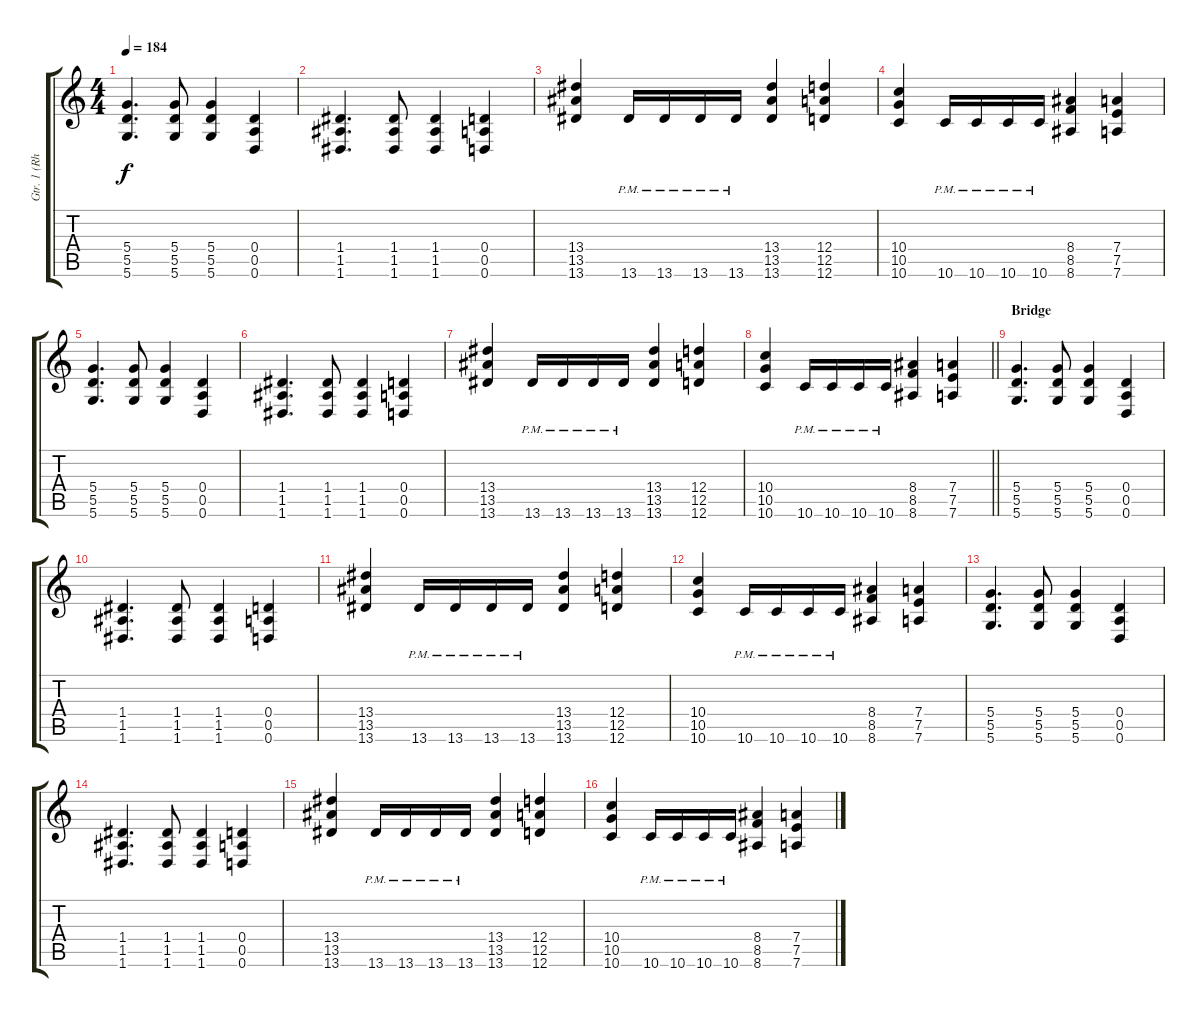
\track ("Gtr. 1 (Rhythm)" "Gtr. 1 (Rh") {instrument distortionguitar}
\staff {score tabs}
\tuning (E4 B3 G3 D3 A2 D2) {hide}
\ts (4 4)
\tempo 184
\clef g2
\ks c
(5.4 5.5 5.6).4{d dy f} (5.4 5.5 5.6).8 (5.4 5.5 5.6).4 (0.4 0.5 0.6).4 |
(1.4 1.5 1.6).4{d} (1.4 1.5 1.6).8 (1.4 1.5 1.6).4 (0.4 0.5 0.6).4 |
(13.4 13.5 13.6).4 13.6{pm}.16 13.6{pm}.16 13.6{pm}.16 13.6{pm}.16 (13.4 13.5 13.6).4 (12.4 12.5 12.6).4 |
(10.4 10.5 10.6).4 10.6{pm}.16 10.6{pm}.16 10.6{pm}.16 10.6{pm}.16 (8.4 8.5 8.6).4 (7.4 7.5 7.6).4 |
(5.4 5.5 5.6).4{d} (5.4 5.5 5.6).8 (5.4 5.5 5.6).4 (0.4 0.5 0.6).4 |
(1.4 1.5 1.6).4{d} (1.4 1.5 1.6).8 (1.4 1.5 1.6).4 (0.4 0.5 0.6).4 |
(13.4 13.5 13.6).4 13.6{pm}.16 13.6{pm}.16 13.6{pm}.16 13.6{pm}.16 (13.4 13.5 13.6).4 (12.4 12.5 12.6).4 |
\barLineRight lightlight
(10.4 10.5 10.6).4 10.6{pm}.16 10.6{pm}.16 10.6{pm}.16 10.6{pm}.16 (8.4 8.5 8.6).4 (7.4 7.5 7.6).4 |
\section ("" "Bridge")
(5.4 5.5 5.6).4{d} (5.4 5.5 5.6).8 (5.4 5.5 5.6).4 (0.4 0.5 0.6).4 |
(1.4 1.5 1.6).4{d} (1.4 1.5 1.6).8 (1.4 1.5 1.6).4 (0.4 0.5 0.6).4 |
(13.4 13.5 13.6).4 13.6{pm}.16 13.6{pm}.16 13.6{pm}.16 13.6{pm}.16 (13.4 13.5 13.6).4 (12.4 12.5 12.6).4 |
(10.4 10.5 10.6).4 10.6{pm}.16 10.6{pm}.16 10.6{pm}.16 10.6{pm}.16 (8.4 8.5 8.6).4 (7.4 7.5 7.6).4 |
(5.4 5.5 5.6).4{d} (5.4 5.5 5.6).8 (5.4 5.5 5.6).4 (0.4 0.5 0.6).4 |
(1.4 1.5 1.6).4{d} (1.4 1.5 1.6).8 (1.4 1.5 1.6).4 (0.4 0.5 0.6).4 |
(13.4 13.5 13.6).4 13.6{pm}.16 13.6{pm}.16 13.6{pm}.16 13.6{pm}.16 (13.4 13.5 13.6).4 (12.4 12.5 12.6).4 |
(10.4 10.5 10.6).4 10.6{pm}.16 10.6{pm}.16 10.6{pm}.16 10.6{pm}.16 (8.4 8.5 8.6).4 (7.4 7.5 7.6).4
